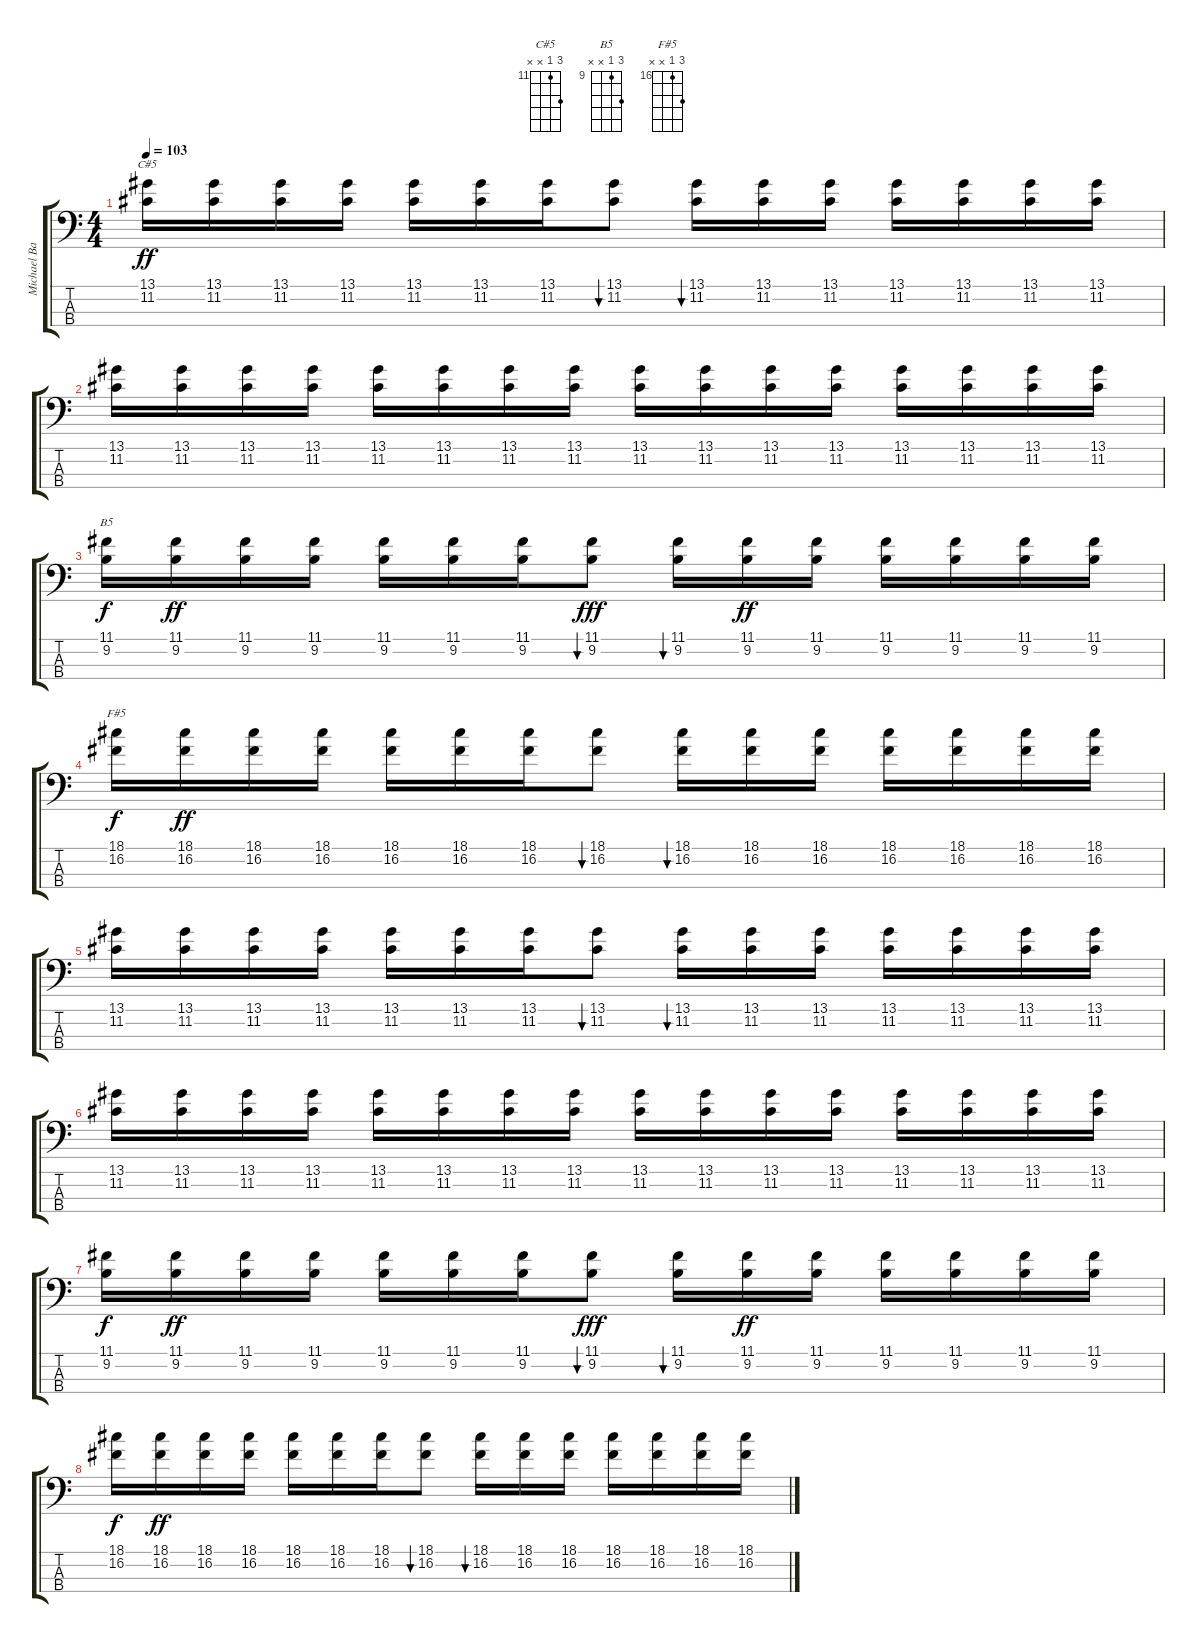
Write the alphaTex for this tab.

\track ("Michael Balzary \"Flea\" - Bass" "Michael Ba") {instrument electricbassfinger}
\staff {score tabs}
\tuning (G2 D2 A1 E1) {hide}
\chord ("C#5" 13 11 x x) {firstfret 11}
\chord ("B5" 11 9 x x) {firstfret 9}
\chord ("F#5" 18 16 x x) {firstfret 16}
\ts (4 4)
\tempo 103
\clef f4
\ks c
(13.1 11.2).16{ch "C#5" dy ff} (13.1 11.2).16 (13.1 11.2).16 (13.1 11.2).16 (13.1 11.2).16 (13.1 11.2).16 (13.1 11.2).16 (13.1 11.2).8{bu 120} (13.1 11.2).16{bu 120} (13.1 11.2).16 (13.1 11.2).16 (13.1 11.2).16 (13.1 11.2).16 (13.1 11.2).16 (13.1 11.2).16 |
(13.1 11.2).16 (13.1 11.2).16 (13.1 11.2).16 (13.1 11.2).16 (13.1 11.2).16 (13.1 11.2).16 (13.1 11.2).16 (13.1 11.2).16 (13.1 11.2).16 (13.1 11.2).16 (13.1 11.2).16 (13.1 11.2).16 (13.1 11.2).16 (13.1 11.2).16 (13.1 11.2).16 (13.1 11.2).16 |
(11.1 9.2).16{ch "B5" dy f} (11.1 9.2).16{dy ff} (11.1 9.2).16 (11.1 9.2).16 (11.1 9.2).16 (11.1 9.2).16 (11.1 9.2).16 (11.1 9.2).8{bu 120 dy fff} (11.1 9.2).16{bu 120} (11.1 9.2).16{dy ff} (11.1 9.2).16 (11.1 9.2).16 (11.1 9.2).16 (11.1 9.2).16 (11.1 9.2).16 |
(18.1 16.2).16{ch "F#5" dy f} (18.1 16.2).16{dy ff} (18.1 16.2).16 (18.1 16.2).16 (18.1 16.2).16 (18.1 16.2).16 (18.1 16.2).16 (18.1 16.2).8{bu 120} (18.1 16.2).16{bu 120} (18.1 16.2).16 (18.1 16.2).16 (18.1 16.2).16 (18.1 16.2).16 (18.1 16.2).16 (18.1 16.2).16 |
(13.1 11.2).16 (13.1 11.2).16 (13.1 11.2).16 (13.1 11.2).16 (13.1 11.2).16 (13.1 11.2).16 (13.1 11.2).16 (13.1 11.2).8{bu 120} (13.1 11.2).16{bu 120} (13.1 11.2).16 (13.1 11.2).16 (13.1 11.2).16 (13.1 11.2).16 (13.1 11.2).16 (13.1 11.2).16 |
(13.1 11.2).16 (13.1 11.2).16 (13.1 11.2).16 (13.1 11.2).16 (13.1 11.2).16 (13.1 11.2).16 (13.1 11.2).16 (13.1 11.2).16 (13.1 11.2).16 (13.1 11.2).16 (13.1 11.2).16 (13.1 11.2).16 (13.1 11.2).16 (13.1 11.2).16 (13.1 11.2).16 (13.1 11.2).16 |
(11.1 9.2).16{dy f} (11.1 9.2).16{dy ff} (11.1 9.2).16 (11.1 9.2).16 (11.1 9.2).16 (11.1 9.2).16 (11.1 9.2).16 (11.1 9.2).8{bu 120 dy fff} (11.1 9.2).16{bu 120} (11.1 9.2).16{dy ff} (11.1 9.2).16 (11.1 9.2).16 (11.1 9.2).16 (11.1 9.2).16 (11.1 9.2).16 |
(18.1 16.2).16{dy f} (18.1 16.2).16{dy ff} (18.1 16.2).16 (18.1 16.2).16 (18.1 16.2).16 (18.1 16.2).16 (18.1 16.2).16 (18.1 16.2).8{bu 120} (18.1 16.2).16{bu 120} (18.1 16.2).16 (18.1 16.2).16 (18.1 16.2).16 (18.1 16.2).16 (18.1 16.2).16 (18.1 16.2).16
